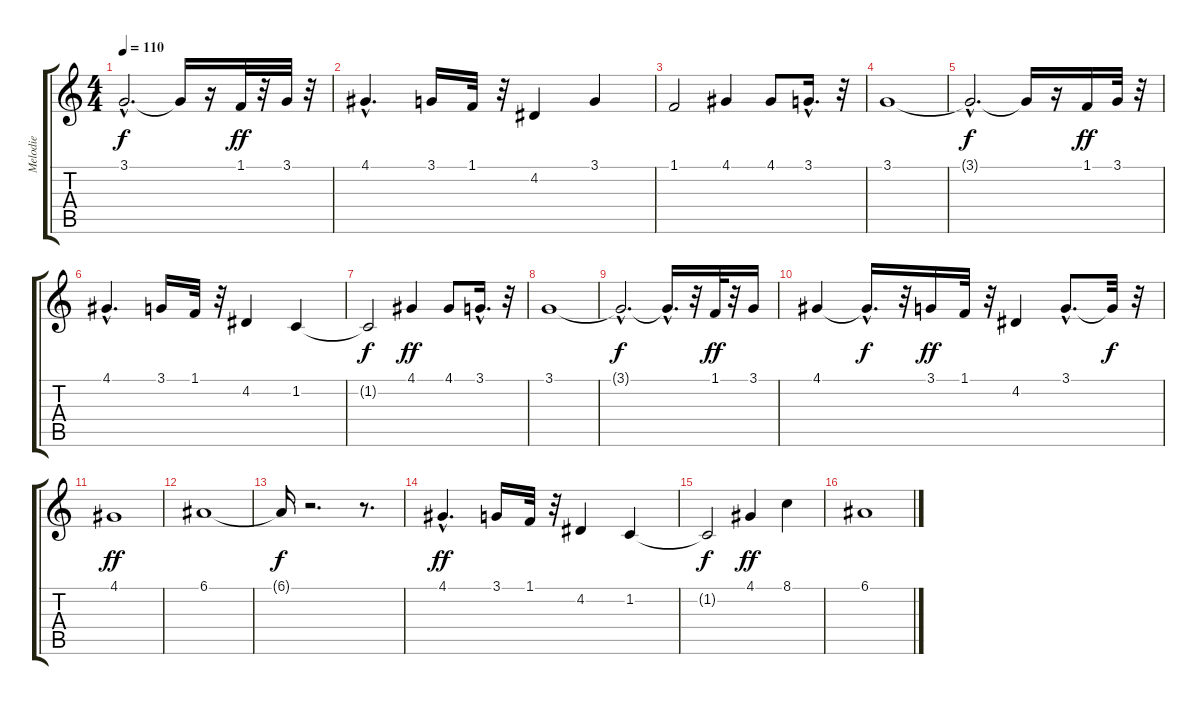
\track ("Melodie" "Melodie") {instrument oboe}
\staff {score tabs}
\tuning (E4 B3 G3 D3 A2 E2) {hide}
\ts (4 4)
\tempo 110
\clef g2
\ks c
3.1{hac t}.2{d dy f} 3.1{t}.16 r.16 1.1.32{dy ff} r.32 3.1.32 r.32 |
4.1{hac}.4{d} 3.1.16 1.1.32 r.32 4.2.4 3.1.4 |
1.1.2 4.1.4 4.1.8 3.1{hac}.16{d} r.32 |
3.1.1 |
3.1{hac t}.2{d dy f} 3.1{t}.16 r.16 1.1.16{dy ff} 3.1.32 r.32 |
4.1{hac}.4{d} 3.1.16 1.1.32 r.32 4.2.4 1.2.4 |
1.2{t}.2{dy f} 4.1.4{dy ff} 4.1.8 3.1{hac}.16{d} r.32 |
3.1.1 |
3.1{hac t}.2{d dy f} 3.1{hac t}.16{d} r.32 1.1.32{dy ff} r.32 3.1.16 |
4.1.4 4.1{hac t}.16{d dy f} r.32 3.1.16{dy ff} 1.1.32 r.32 4.2.4 3.1{hac}.8{d} 3.1{t}.32{dy f} r.32 |
4.1.1{dy ff} |
6.1.1 |
6.1{t}.16{dy f} r.2{d} r.8{d} |
4.1{hac}.4{d dy ff} 3.1.16 1.1.32 r.32 4.2.4 1.2.4 |
1.2{t}.2{dy f} 4.1.4{dy ff} 8.1.4 |
6.1.1
